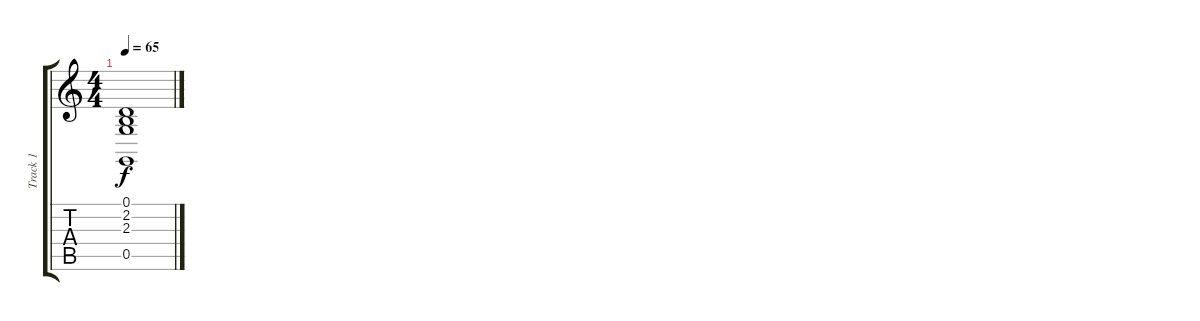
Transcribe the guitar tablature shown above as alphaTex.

\track ("Track 1" "Track 1") {instrument acousticgrandpiano}
\staff {score tabs}
\tuning (D4 A3 F3 C3 G2 C2) {hide}
\ts (4 4)
\tempo 65
\clef g2
\ks c
(0.1{t} 2.2{t} 2.3{t} 0.5{t}).1{dy f}
